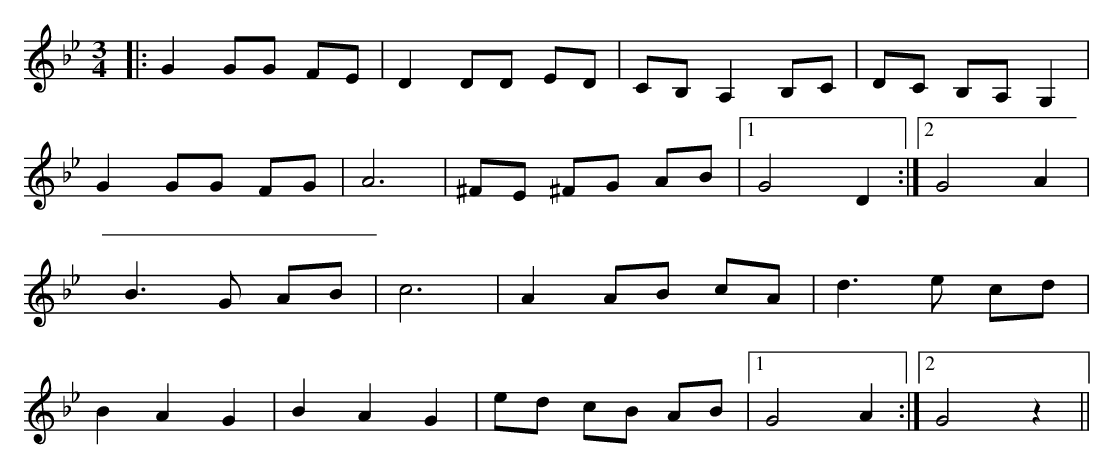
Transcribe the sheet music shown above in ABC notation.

X:1
M:3/4
K:Gmin
|:G2 GG FE|D2 DD ED|CB, A,2 B,C|DC B,A, G,2|
G2 GG FG|A6|^FE ^FG AB|1 G4 D2:|2 G4 A2|
B3G AB|c6|A2 AB cA|d3e cd|
B2 A2 G2|B2 A2 G2|ed cB AB|1 G4 A2:|2 G4 z2||
